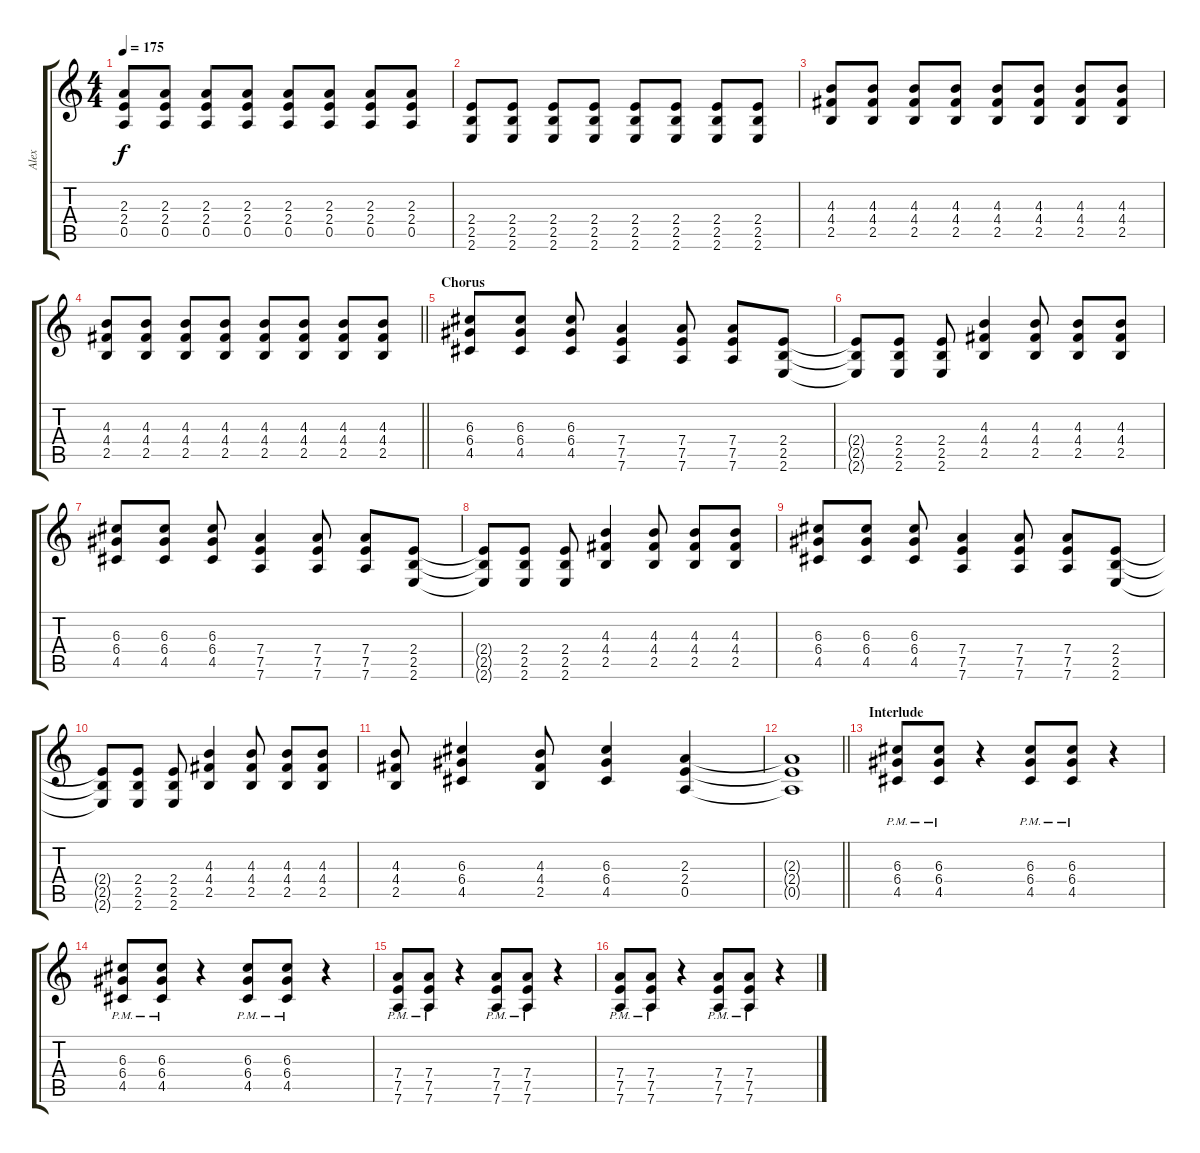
\track ("Alex" "Alex") {instrument distortionguitar}
\staff {score tabs}
\tuning (E4 B3 G3 D3 A2 D2) {hide}
\ts (4 4)
\tempo 175
\clef g2
\ks c
(2.3 2.4 0.5).8{dy f} (2.3 2.4 0.5).8 (2.3 2.4 0.5).8 (2.3 2.4 0.5).8 (2.3 2.4 0.5).8 (2.3 2.4 0.5).8 (2.3 2.4 0.5).8 (2.3 2.4 0.5).8 |
(2.4 2.5 2.6).8 (2.4 2.5 2.6).8 (2.4 2.5 2.6).8 (2.4 2.5 2.6).8 (2.4 2.5 2.6).8 (2.4 2.5 2.6).8 (2.4 2.5 2.6).8 (2.4 2.5 2.6).8 |
(4.3 4.4 2.5).8 (4.3 4.4 2.5).8 (4.3 4.4 2.5).8 (4.3 4.4 2.5).8 (4.3 4.4 2.5).8 (4.3 4.4 2.5).8 (4.3 4.4 2.5).8 (4.3 4.4 2.5).8 |
\barLineRight lightlight
(4.3 4.4 2.5).8 (4.3 4.4 2.5).8 (4.3 4.4 2.5).8 (4.3 4.4 2.5).8 (4.3 4.4 2.5).8 (4.3 4.4 2.5).8 (4.3 4.4 2.5).8 (4.3 4.4 2.5).8 |
\section ("" "Chorus")
(6.3 6.4 4.5).8 (6.3 6.4 4.5).8 (6.3 6.4 4.5).8 (7.4 7.5 7.6).4 (7.4 7.5 7.6).8 (7.4 7.5 7.6).8 (2.4 2.5 2.6).8 |
(2.4{t} 2.5{t} 2.6{t}).8 (2.4 2.5 2.6).8 (2.4 2.5 2.6).8 (4.3 4.4 2.5).4 (4.3 4.4 2.5).8 (4.3 4.4 2.5).8 (4.3 4.4 2.5).8 |
(6.3 6.4 4.5).8 (6.3 6.4 4.5).8 (6.3 6.4 4.5).8 (7.4 7.5 7.6).4 (7.4 7.5 7.6).8 (7.4 7.5 7.6).8 (2.4 2.5 2.6).8 |
(2.4{t} 2.5{t} 2.6{t}).8 (2.4 2.5 2.6).8 (2.4 2.5 2.6).8 (4.3 4.4 2.5).4 (4.3 4.4 2.5).8 (4.3 4.4 2.5).8 (4.3 4.4 2.5).8 |
(6.3 6.4 4.5).8 (6.3 6.4 4.5).8 (6.3 6.4 4.5).8 (7.4 7.5 7.6).4 (7.4 7.5 7.6).8 (7.4 7.5 7.6).8 (2.4 2.5 2.6).8 |
(2.4{t} 2.5{t} 2.6{t}).8 (2.4 2.5 2.6).8 (2.4 2.5 2.6).8 (4.3 4.4 2.5).4 (4.3 4.4 2.5).8 (4.3 4.4 2.5).8 (4.3 4.4 2.5).8 |
(4.3 4.4 2.5).8 (6.3 6.4 4.5).4 (4.3 4.4 2.5).8 (6.3 6.4 4.5).4 (2.3 2.4 0.5).4 |
\barLineRight lightlight
(2.3{t} 2.4{t} 0.5{t}).1 |
\section ("" "Interlude")
(6.3{pm} 6.4{pm} 4.5{pm}).8 (6.3{pm} 6.4{pm} 4.5{pm}).8 r.4 (6.3{pm} 6.4{pm} 4.5{pm}).8 (6.3{pm} 6.4{pm} 4.5{pm}).8 r.4 |
(6.3{pm} 6.4{pm} 4.5{pm}).8 (6.3{pm} 6.4{pm} 4.5{pm}).8 r.4 (6.3 6.4{pm} 4.5{pm}).8 (6.3 6.4{pm} 4.5{pm}).8 r.4 |
(7.4{pm} 7.5{pm} 7.6{pm}).8 (7.4{pm} 7.5{pm} 7.6{pm}).8 r.4 (7.4{pm} 7.5{pm} 7.6{pm}).8 (7.4{pm} 7.5{pm} 7.6{pm}).8 r.4 |
(7.4{pm} 7.5{pm} 7.6{pm}).8 (7.4{pm} 7.5{pm} 7.6{pm}).8 r.4 (7.4{pm} 7.5{pm} 7.6{pm}).8 (7.4{pm} 7.5{pm} 7.6{pm}).8 r.4
